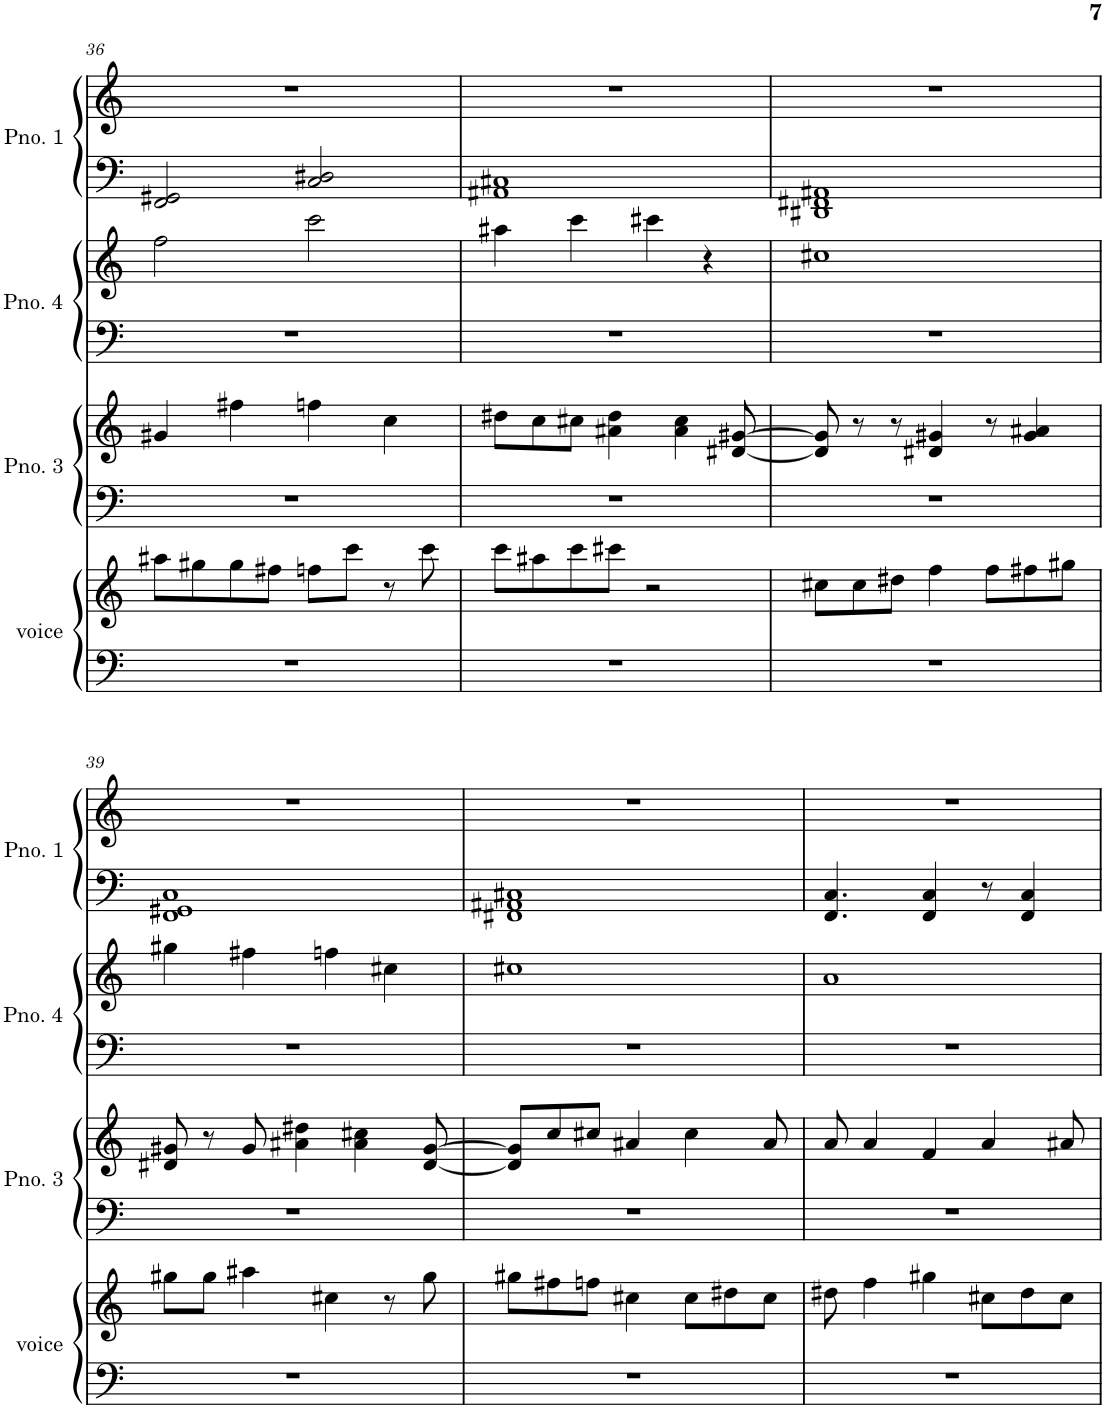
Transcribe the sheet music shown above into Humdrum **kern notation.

**kern	**kern	**kern	**kern	**kern	**kern	**kern	**kern
*part4	*part4	*part3	*part3	*part2	*part2	*part1	*part1
*staff8	*staff7	*staff6	*staff5	*staff4	*staff3	*staff2	*staff1
*I"voice	*	*I"Piano 3	*	*I"Piano 4	*	*I"Piano 1	*
*I'voice	*	*I'Pno. 3	*	*I'Pno. 4	*	*I'Pno. 1	*
!!LO:PB:g=z
*clefF4	*clefG2	*clefF4	*clefG2	*clefF4	*clefG2	*clefF4	*clefG2
*k[]	*k[]	*k[]	*k[]	*k[]	*k[]	*k[]	*k[]
*M4/4	*M4/4	*M4/4	*M4/4	*M4/4	*M4/4	*M4/4	*M4/4
=36	=36	=36	=36	=36	=36	=36	=36
1r	8aa#X\L	1r	4g#X/	1r	2ff\	2FF/ 2GG#X/	1r
.	8gg#X\	.	.	.	.	.	.
.	8gg#\	.	4ff#X\	.	.	.	.
.	8ff#X\J	.	.	.	.	.	.
.	8ffn\L	.	4ffn\	.	2ccc\	2C/ 2D#X/	.
.	8ccc\J	.	.	.	.	.	.
.	8r	.	4cc\	.	.	.	.
.	8ccc\	.	.	.	.	.	.
=37	=37	=37	=37	=37	=37	=37	=37
1r	8ccc\L	1r	8dd#X\L	1r	4aa#X\	1AA#X 1C#X	1r
.	8aa#X\	.	8cc\	.	.	.	.
.	8ccc\	.	8cc#X\J	.	4ccc\	.	.
.	8ccc#X\J	.	4a#X\ 4dd#\	.	.	.	.
.	2r	.	.	.	4ccc#X\	.	.
.	.	.	4a#\ 4cc#\	.	.	.	.
.	.	.	.	.	4r	.	.
.	.	.	[8d#X/ [8g#X/	.	.	.	.
=38	=38	=38	=38	=38	=38	=38	=38
1r	8cc#X\L	1r	8d#/] 8g#/]	1r	1cc#X	1DD#X 1FF#X 1AA#X	1r
.	8cc#\	.	8r	.	.	.	.
.	8dd#X\J	.	8r	.	.	.	.
.	4ff\	.	4d#X/ 4g#X/	.	.	.	.
.	8ff\L	.	8r	.	.	.	.
.	8ff#X\	.	4g#/ 4a#X/	.	.	.	.
.	8gg#X\J	.	.	.	.	.	.
!!LO:LB:g=z
=39	=39	=39	=39	=39	=39	=39	=39
1r	8gg#X\L	1r	8d#X/ 8g#X/	1r	4gg#X\	1FF 1GG#X 1C	1r
.	8gg#\J	.	8r	.	.	.	.
.	4aa#X\	.	8g#/	.	4ff#X\	.	.
.	.	.	4a#X\ 4dd#X\	.	.	.	.
.	4cc#X\	.	.	.	4ffn\	.	.
.	.	.	4a#\ 4cc#X\	.	.	.	.
.	8r	.	.	.	4cc#X\	.	.
.	8gg#\	.	[8d#/ [8g#/	.	.	.	.
=40	=40	=40	=40	=40	=40	=40	=40
1r	8gg#X\L	1r	8d#/] 8g#/]L	1r	1cc#X	1FF#X 1AA#X 1C#X	1r
.	8ff#X\	.	8cc/	.	.	.	.
.	8ffn\J	.	8cc#X/J	.	.	.	.
.	4cc#X\	.	4a#X/	.	.	.	.
.	8cc#\L	.	4cc#\	.	.	.	.
.	8dd#X\	.	.	.	.	.	.
.	8cc#\J	.	8a#/	.	.	.	.
=41	=41	=41	=41	=41	=41	=41	=41
1r	8dd#X\	1r	8a/	1r	1a	4.FF/ 4.C/	1r
.	4ff\	.	4a/	.	.	.	.
.	4gg#X\	.	4f/	.	.	4FF/ 4C/	.
.	8cc#X\L	.	4a/	.	.	8r	.
.	8dd#\	.	.	.	.	4FF/ 4C/	.
.	8cc#\J	.	8a#X/	.	.	.	.
=	=	=	=	=	=	=	=
*-	*-	*-	*-	*-	*-	*-	*-
